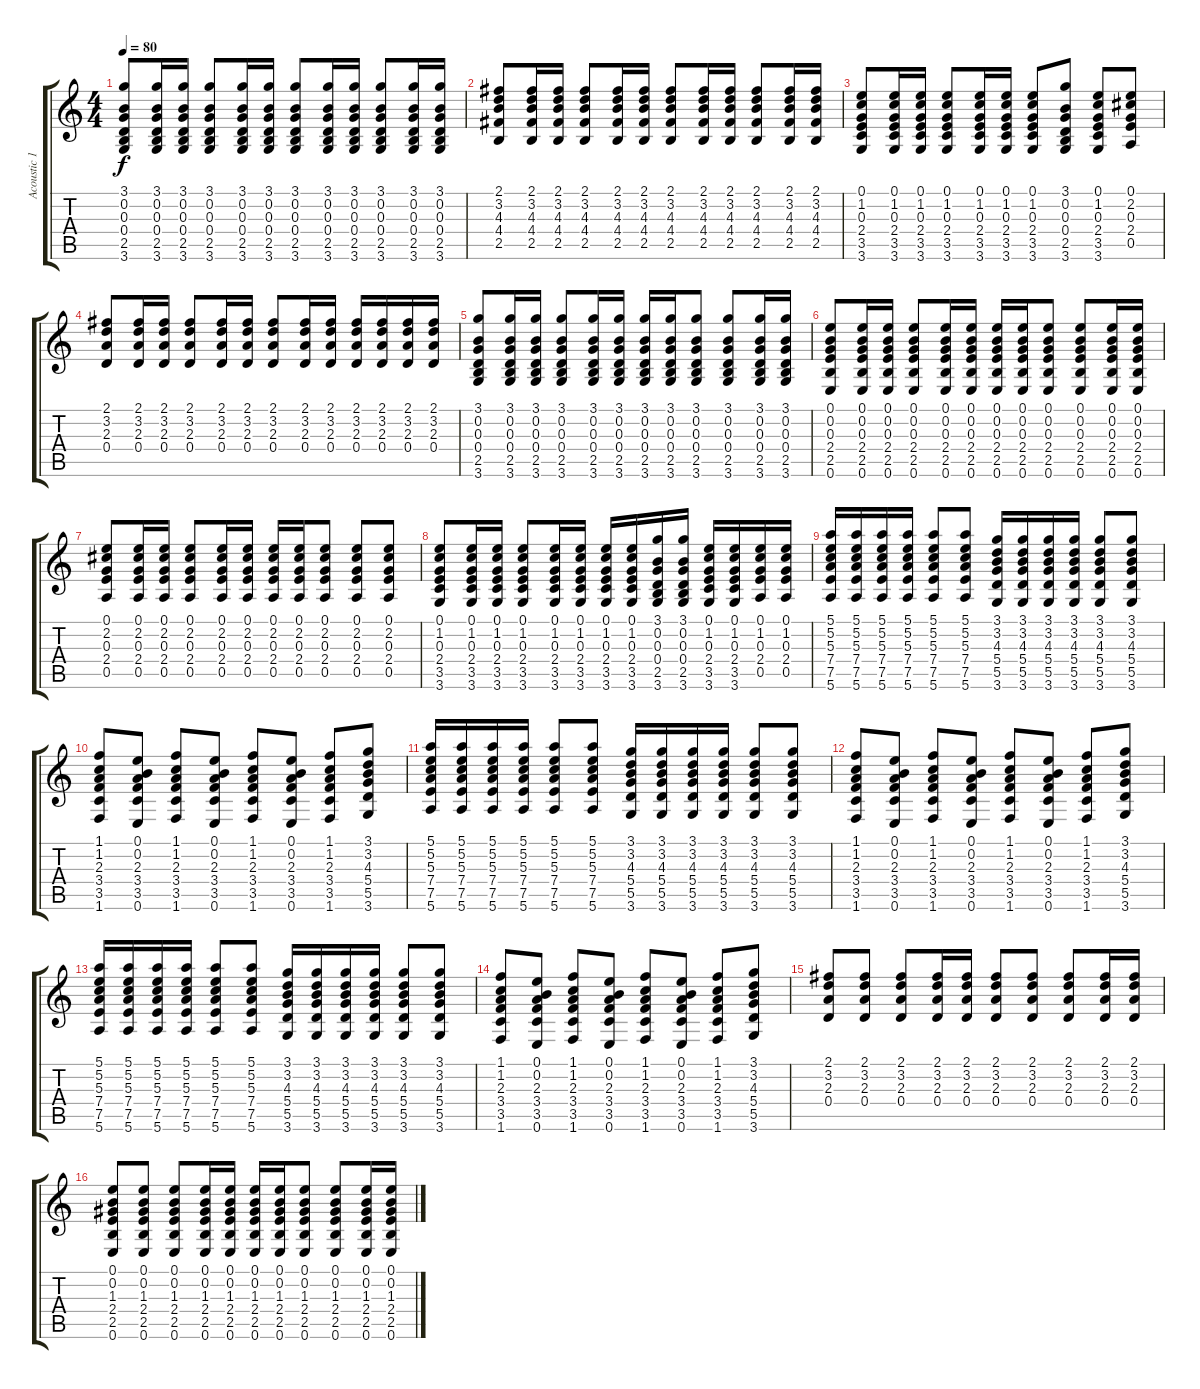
\track ("Acoustic 12 Strings (David Bowie)" "Acoustic 1") {instrument acousticguitarnylon}
\staff {score tabs}
\tuning (E4 B3 G3 D3 A2 E2) {hide}
\ts (4 4)
\tempo 80
\clef g2
\ks c
(3.1 0.2 0.3 0.4 2.5 3.6).8{dy f} (3.1 0.2 0.3 0.4 2.5 3.6).16 (3.1 0.2 0.3 0.4 2.5 3.6).16 (3.1 0.2 0.3 0.4 2.5 3.6).8 (3.1 0.2 0.3 0.4 2.5 3.6).16 (3.1 0.2 0.3 0.4 2.5 3.6).16 (3.1 0.2 0.3 0.4 2.5 3.6).8 (3.1 0.2 0.3 0.4 2.5 3.6).16 (3.1 0.2 0.3 0.4 2.5 3.6).16 (3.1 0.2 0.3 0.4 2.5 3.6).8 (3.1 0.2 0.3 0.4 2.5 3.6).16 (3.1 0.2 0.3 0.4 2.5 3.6).16 |
(2.1 3.2 4.3 4.4 2.5).8 (2.1 3.2 4.3 4.4 2.5).16 (2.1 3.2 4.3 4.4 2.5).16 (2.1 3.2 4.3 4.4 2.5).8 (2.1 3.2 4.3 4.4 2.5).16 (2.1 3.2 4.3 4.4 2.5).16 (2.1 3.2 4.3 4.4 2.5).8 (2.1 3.2 4.3 4.4 2.5).16 (2.1 3.2 4.3 4.4 2.5).16 (2.1 3.2 4.3 4.4 2.5).8 (2.1 3.2 4.3 4.4 2.5).16 (2.1 3.2 4.3 4.4 2.5).16 |
(0.1 1.2 0.3 2.4 3.5 3.6).8 (0.1 1.2 0.3 2.4 3.5 3.6).16 (0.1 1.2 0.3 2.4 3.5 3.6).16 (0.1 1.2 0.3 2.4 3.5 3.6).8 (0.1 1.2 0.3 2.4 3.5 3.6).16 (0.1 1.2 0.3 2.4 3.5 3.6).16 (0.1 1.2 0.3 2.4 3.5 3.6).8 (3.1 0.2 0.3 0.4 2.5 3.6).8 (0.1 1.2 0.3 2.4 3.5 3.6).8 (0.1 2.2 0.3 2.4 0.5).8 |
(2.1 3.2 2.3 0.4).8 (2.1 3.2 2.3 0.4).16 (2.1 3.2 2.3 0.4).16 (2.1 3.2 2.3 0.4).8 (2.1 3.2 2.3 0.4).16 (2.1 3.2 2.3 0.4).16 (2.1 3.2 2.3 0.4).8 (2.1 3.2 2.3 0.4).16 (2.1 3.2 2.3 0.4).16 (2.1 3.2 2.3 0.4).16 (2.1 3.2 2.3 0.4).16 (2.1 3.2 2.3 0.4).16 (2.1 3.2 2.3 0.4).16 |
(3.1 0.2 0.3 0.4 2.5 3.6).8 (3.1 0.2 0.3 0.4 2.5 3.6).16 (3.1 0.2 0.3 0.4 2.5 3.6).16 (3.1 0.2 0.3 0.4 2.5 3.6).8 (3.1 0.2 0.3 0.4 2.5 3.6).16 (3.1 0.2 0.3 0.4 2.5 3.6).16 (3.1 0.2 0.3 0.4 2.5 3.6).16 (3.1 0.2 0.3 0.4 2.5 3.6).16 (3.1 0.2 0.3 0.4 2.5 3.6).8 (3.1 0.2 0.3 0.4 2.5 3.6).8 (3.1 0.2 0.3 0.4 2.5 3.6).16 (3.1 0.2 0.3 0.4 2.5 3.6).16 |
(0.1 0.2 0.3 2.4 2.5 0.6).8 (0.1 0.2 0.3 2.4 2.5 0.6).16 (0.1 0.2 0.3 2.4 2.5 0.6).16 (0.1 0.2 0.3 2.4 2.5 0.6).8 (0.1 0.2 0.3 2.4 2.5 0.6).16 (0.1 0.2 0.3 2.4 2.5 0.6).16 (0.1 0.2 0.3 2.4 2.5 0.6).16 (0.1 0.2 0.3 2.4 2.5 0.6).16 (0.1 0.2 0.3 2.4 2.5 0.6).8 (0.1 0.2 0.3 2.4 2.5 0.6).8 (0.1 0.2 0.3 2.4 2.5 0.6).16 (0.1 0.2 0.3 2.4 2.5 0.6).16 |
(0.1 2.2 0.3 2.4 0.5).8 (0.1 2.2 0.3 2.4 0.5).16 (0.1 2.2 0.3 2.4 0.5).16 (0.1 2.2 0.3 2.4 0.5).8 (0.1 2.2 0.3 2.4 0.5).16 (0.1 2.2 0.3 2.4 0.5).16 (0.1 2.2 0.3 2.4 0.5).16 (0.1 2.2 0.3 2.4 0.5).16 (0.1 2.2 0.3 2.4 0.5).8 (0.1 2.2 0.3 2.4 0.5).8 (0.1 2.2 0.3 2.4 0.5).8 |
(0.1 1.2 0.3 2.4 3.5 3.6).8 (0.1 1.2 0.3 2.4 3.5 3.6).16 (0.1 1.2 0.3 2.4 3.5 3.6).16 (0.1 1.2 0.3 2.4 3.5 3.6).8 (0.1 1.2 0.3 2.4 3.5 3.6).16 (0.1 1.2 0.3 2.4 3.5 3.6).16 (0.1 1.2 0.3 2.4 3.5 3.6).16 (0.1 1.2 0.3 2.4 3.5 3.6).16 (3.1 0.2 0.3 0.4 2.5 3.6).16 (3.1 0.2 0.3 0.4 2.5 3.6).16 (0.1 1.2 0.3 2.4 3.5 3.6).16 (0.1 1.2 0.3 2.4 3.5 3.6).16 (0.1 1.2 0.3 2.4 0.5).16 (0.1 1.2 0.3 2.4 0.5).16 |
(5.1 5.2 5.3 7.4 7.5 5.6).16 (5.1 5.2 5.3 7.4 7.5 5.6).16 (5.1 5.2 5.3 7.4 7.5 5.6).16 (5.1 5.2 5.3 7.4 7.5 5.6).16 (5.1 5.2 5.3 7.4 7.5 5.6).8 (5.1 5.2 5.3 7.4 7.5 5.6).8 (3.1 3.2 4.3 5.4 5.5 3.6).16 (3.1 3.2 4.3 5.4 5.5 3.6).16 (3.1 3.2 4.3 5.4 5.5 3.6).16 (3.1 3.2 4.3 5.4 5.5 3.6).16 (3.1 3.2 4.3 5.4 5.5 3.6).8 (3.1 3.2 4.3 5.4 5.5 3.6).8 |
(1.1 1.2 2.3 3.4 3.5 1.6).8 (0.1 0.2 2.3 3.4 3.5 0.6).8 (1.1 1.2 2.3 3.4 3.5 1.6).8 (0.1 0.2 2.3 3.4 3.5 0.6).8 (1.1 1.2 2.3 3.4 3.5 1.6).8 (0.1 0.2 2.3 3.4 3.5 0.6).8 (1.1 1.2 2.3 3.4 3.5 1.6).8 (3.1 3.2 4.3 5.4 5.5 3.6).8 |
(5.1 5.2 5.3 7.4 7.5 5.6).16 (5.1 5.2 5.3 7.4 7.5 5.6).16 (5.1 5.2 5.3 7.4 7.5 5.6).16 (5.1 5.2 5.3 7.4 7.5 5.6).16 (5.1 5.2 5.3 7.4 7.5 5.6).8 (5.1 5.2 5.3 7.4 7.5 5.6).8 (3.1 3.2 4.3 5.4 5.5 3.6).16 (3.1 3.2 4.3 5.4 5.5 3.6).16 (3.1 3.2 4.3 5.4 5.5 3.6).16 (3.1 3.2 4.3 5.4 5.5 3.6).16 (3.1 3.2 4.3 5.4 5.5 3.6).8 (3.1 3.2 4.3 5.4 5.5 3.6).8 |
(1.1 1.2 2.3 3.4 3.5 1.6).8 (0.1 0.2 2.3 3.4 3.5 0.6).8 (1.1 1.2 2.3 3.4 3.5 1.6).8 (0.1 0.2 2.3 3.4 3.5 0.6).8 (1.1 1.2 2.3 3.4 3.5 1.6).8 (0.1 0.2 2.3 3.4 3.5 0.6).8 (1.1 1.2 2.3 3.4 3.5 1.6).8 (3.1 3.2 4.3 5.4 5.5 3.6).8 |
(5.1 5.2 5.3 7.4 7.5 5.6).16 (5.1 5.2 5.3 7.4 7.5 5.6).16 (5.1 5.2 5.3 7.4 7.5 5.6).16 (5.1 5.2 5.3 7.4 7.5 5.6).16 (5.1 5.2 5.3 7.4 7.5 5.6).8 (5.1 5.2 5.3 7.4 7.5 5.6).8 (3.1 3.2 4.3 5.4 5.5 3.6).16 (3.1 3.2 4.3 5.4 5.5 3.6).16 (3.1 3.2 4.3 5.4 5.5 3.6).16 (3.1 3.2 4.3 5.4 5.5 3.6).16 (3.1 3.2 4.3 5.4 5.5 3.6).8 (3.1 3.2 4.3 5.4 5.5 3.6).8 |
(1.1 1.2 2.3 3.4 3.5 1.6).8 (0.1 0.2 2.3 3.4 3.5 0.6).8 (1.1 1.2 2.3 3.4 3.5 1.6).8 (0.1 0.2 2.3 3.4 3.5 0.6).8 (1.1 1.2 2.3 3.4 3.5 1.6).8 (0.1 0.2 2.3 3.4 3.5 0.6).8 (1.1 1.2 2.3 3.4 3.5 1.6).8 (3.1 3.2 4.3 5.4 5.5 3.6).8 |
(2.1 3.2 2.3 0.4).8 (2.1 3.2 2.3 0.4).8 (2.1 3.2 2.3 0.4).8 (2.1 3.2 2.3 0.4).16 (2.1 3.2 2.3 0.4).16 (2.1 3.2 2.3 0.4).8 (2.1 3.2 2.3 0.4).8 (2.1 3.2 2.3 0.4).8 (2.1 3.2 2.3 0.4).16 (2.1 3.2 2.3 0.4).16 |
(0.1 0.2 1.3 2.4 2.5 0.6).8 (0.1 0.2 1.3 2.4 2.5 0.6).8 (0.1 0.2 1.3 2.4 2.5 0.6).8 (0.1 0.2 1.3 2.4 2.5 0.6).16 (0.1 0.2 1.3 2.4 2.5 0.6).16 (0.1 0.2 1.3 2.4 2.5 0.6).16 (0.1 0.2 1.3 2.4 2.5 0.6).16 (0.1 0.2 1.3 2.4 2.5 0.6).8 (0.1 0.2 1.3 2.4 2.5 0.6).8 (0.1 0.2 1.3 2.4 2.5 0.6).16 (0.1 0.2 1.3 2.4 2.5 0.6).16
